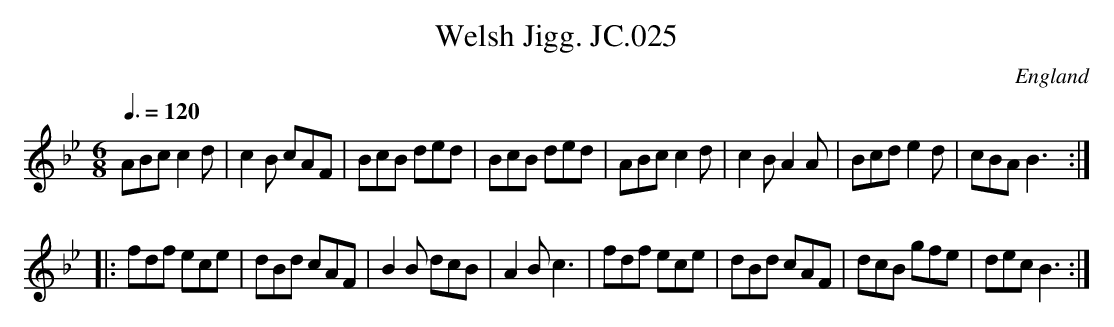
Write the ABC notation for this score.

X:1
T:Welsh Jigg. JC.025
O:England
M:6/8
L:1/8
Q:3/8=120
K:Bb major
ABcc2d|c2B cAF|BcB ded|BcB ded|\
ABcc2d|c2B A2A|Bcde2d|cBAB3:|!
|:fdf ece|dBd cAF|B2B dcB|A2Bc3|\
fdf ece|dBd cAF|dcB gfe|decB3:|
